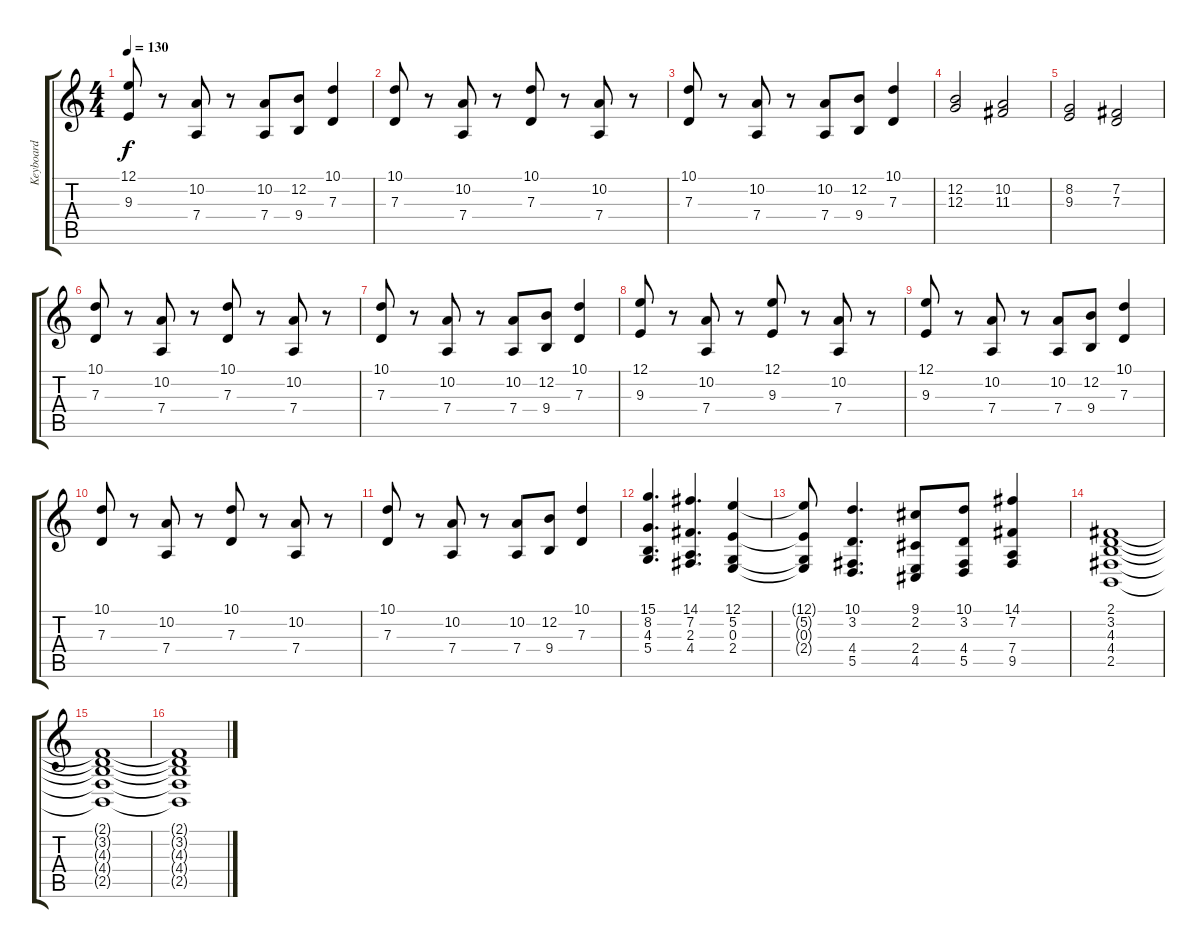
\track ("Keyboard" "Keyboard") {instrument stringensemble1}
\staff {score tabs}
\tuning (E4 B3 G3 D3 A2 E2) {hide}
\ts (4 4)
\tempo 130
\clef g2
\ks c
(12.1 9.3).8{dy f} r.8 (10.2 7.4).8 r.8 (10.2 7.4).8 (12.2 9.4).8 (10.1 7.3).4 |
(10.1 7.3).8 r.8 (10.2 7.4).8 r.8 (10.1 7.3).8 r.8 (10.2 7.4).8 r.8 |
(10.1 7.3).8 r.8 (10.2 7.4).8 r.8 (10.2 7.4).8 (12.2 9.4).8 (10.1 7.3).4 |
(12.2 12.3).2 (10.2 11.3).2 |
(8.2 9.3).2 (7.2 7.3).2 |
(10.1 7.3).8 r.8 (10.2 7.4).8 r.8 (10.1 7.3).8 r.8 (10.2 7.4).8 r.8 |
(10.1 7.3).8 r.8 (10.2 7.4).8 r.8 (10.2 7.4).8 (12.2 9.4).8 (10.1 7.3).4 |
(12.1 9.3).8 r.8 (10.2 7.4).8 r.8 (12.1 9.3).8 r.8 (10.2 7.4).8 r.8 |
(12.1 9.3).8 r.8 (10.2 7.4).8 r.8 (10.2 7.4).8 (12.2 9.4).8 (10.1 7.3).4 |
(10.1 7.3).8 r.8 (10.2 7.4).8 r.8 (10.1 7.3).8 r.8 (10.2 7.4).8 r.8 |
(10.1 7.3).8 r.8 (10.2 7.4).8 r.8 (10.2 7.4).8 (12.2 9.4).8 (10.1 7.3).4 |
(15.1 8.2 4.3 5.4).4{d} (14.1 7.2 2.3 4.4).4{d} (12.1 5.2 0.3 2.4).4 |
(12.1{t} 5.2{t} 0.3{t} 2.4{t}).8 (10.1 3.2 4.4 5.5).4{d} (9.1 2.2 2.4 4.5).8 (10.1 3.2 4.4 5.5).8 (14.1 7.2 7.4 9.5).4 |
(2.1 3.2 4.3 4.4 2.5).1 |
(2.1{t} 3.2{t} 4.3{t} 4.4{t} 2.5{t}).1 |
(2.1{t} 3.2{t} 4.3{t} 4.4{t} 2.5{t}).1
